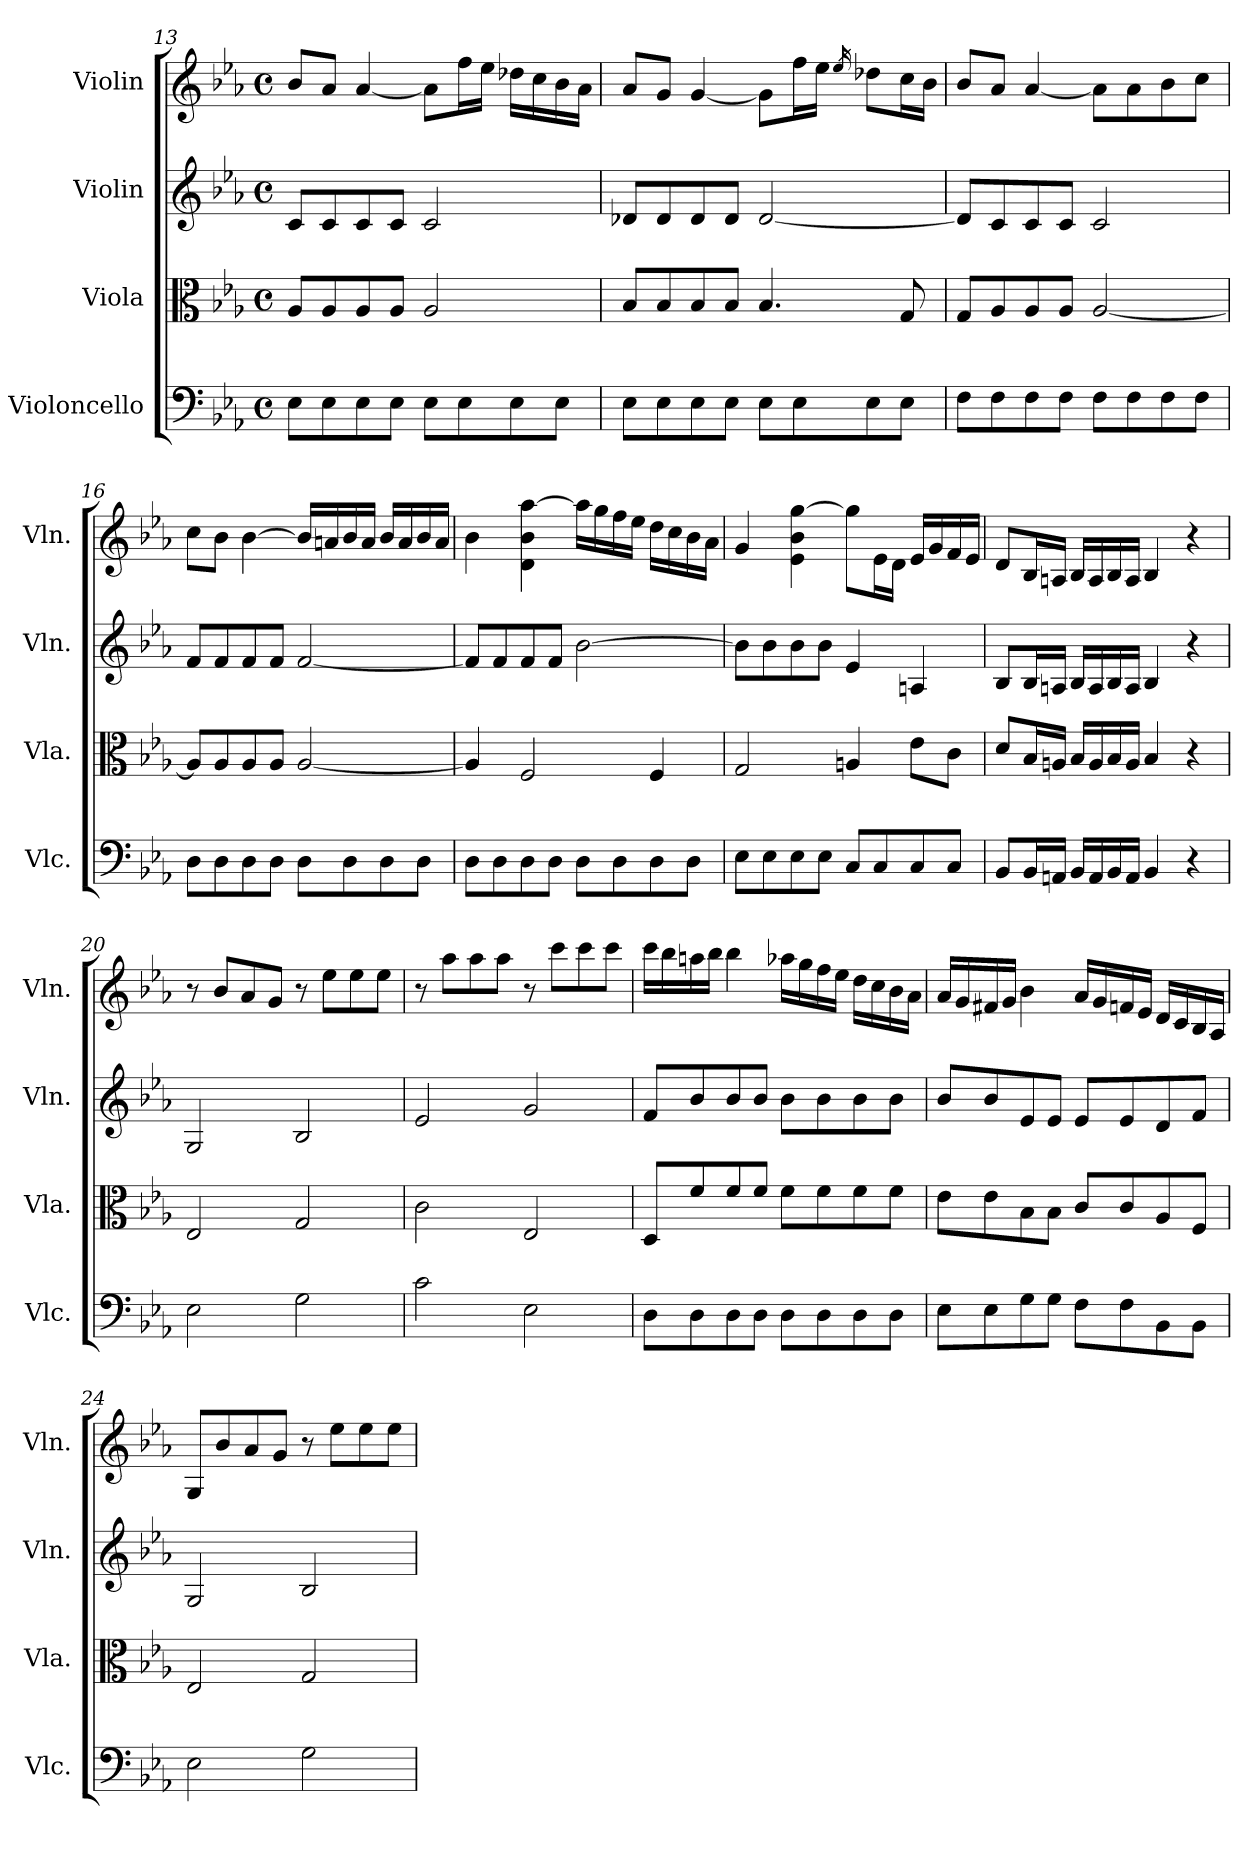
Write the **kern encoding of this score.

**kern	**kern	**kern	**kern
*part4	*part3	*part2	*part1
*staff4	*staff3	*staff2	*staff1
*I"Violoncello	*I"Viola	*I"Violin	*I"Violin
*I'Vlc.	*I'Vla.	*I'Vln.	*I'Vln.
*clefF4	*clefC3	*clefG2	*clefG2
*k[b-e-a-]	*k[b-e-a-]	*k[b-e-a-]	*k[b-e-a-]
*E-:	*E-:	*E-:	*E-:
*M4/4	*M4/4	*M4/4	*M4/4
*met(c)	*met(c)	*met(c)	*met(c)
=13	=13	=13	=13
8E-\L	8A-/L	8c/L	8b-/L
8E-\	8A-/	8c/	8a-/J
8E-\	8A-/	8c/	[4a-/
8E-\J	8A-/J	8c/J	.
8E-\L	2A-/	2c/	8a-\L]
8E-\	.	.	16ff\L
.	.	.	16ee-\JJ
8E-\	.	.	16dd-X\LL
.	.	.	16cc\
8E-\J	.	.	16b-\
.	.	.	16a-\JJ
!!LO:PB:g=z
=14	=14	=14	=14
8E-\L	8B-/L	8d-X/L	8a-/L
8E-\	8B-/	8d-/	8g/J
8E-\	8B-/	8d-/	[4g/
8E-\J	8B-/J	8d-/J	.
8E-\L	4.B-/	[2d-/	8g\L]
8E-\	.	.	16ff\L
.	.	.	16ee-\JJ
.	.	.	16qee-/
8E-\	.	.	8dd-X\L
8E-\J	8G/	.	16cc\L
.	.	.	16b-\JJ
=15	=15	=15	=15
8F\L	8G/L	8d-/L]	8b-/L
8F\	8A-/	8c/	8a-/J
8F\	8A-/	8c/	[4a-/
8F\J	8A-/J	8c/J	.
8F\L	[2A-/	2c/	8a-\L]
8F\	.	.	8a-\
8F\	.	.	8b-\
8F\J	.	.	8cc\J
=16	=16	=16	=16
8D\L	8A-/L]	8f/L	8cc\L
8D\	8A-/	8f/	8b-\J
8D\	8A-/	8f/	[4b-\
8D\J	8A-/J	8f/J	.
8D\L	[2A-/	[2f/	16b-/LL]
.	.	.	16an/
8D\	.	.	16b-/
.	.	.	16a/JJ
8D\	.	.	16b-/LL
.	.	.	16a/
8D\J	.	.	16b-/
.	.	.	16a/JJ
!!LO:LB:g=z
=17	=17	=17	=17
8D\L	4A-/]	8f/L]	4b-\
8D\	.	8f/	.
8D\	2F/	8f/	4d\ 4b-\ [4aa-\
8D\J	.	8f/J	.
8D\L	.	[2b-\	16aa-\LL]
.	.	.	16gg\
8D\	.	.	16ff\
.	.	.	16ee-\JJ
8D\	4F/	.	16dd\LL
.	.	.	16cc\
8D\J	.	.	16b-\
.	.	.	16a-\JJ
=18	=18	=18	=18
8E-\L	2G/	8b-\L]	4g/
8E-\	.	8b-\	.
8E-\	.	8b-\	4e-\ 4b-\ [4gg\
8E-\J	.	8b-\J	.
8C/L	4An/	4e-/	8gg\L]
8C/	.	.	16e-\L
.	.	.	16d\JJ
8C/	8e-\L	4An/	16e-/LL
.	.	.	16g/
8C/J	8c\J	.	16f/
.	.	.	16e-/JJ
=19	=19	=19	=19
8BB-/L	8d/L	8B-/L	8d/L
16BB-/L	16B-/L	16B-/L	16B-/L
16AAn/JJ	16An/JJ	16An/JJ	16An/JJ
16BB-/LL	16B-/LL	16B-/LL	16B-/LL
16AA/	16A/	16A/	16A/
16BB-/	16B-/	16B-/	16B-/
16AA/JJ	16A/JJ	16A/JJ	16A/JJ
4BB-/	4B-/	4B-/	4B-/
4r	4r	4r	4r
=20	=20	=20	=20
2E-\	2E-/	2G/	8r
.	.	.	8b-/L
.	.	.	8a-/
.	.	.	8g/J
2G\	2G/	2B-/	8r
.	.	.	8ee-\L
.	.	.	8ee-\
.	.	.	8ee-\J
!!LO:LB:g=z
=21	=21	=21	=21
2c\	2c\	2e-/	8r
.	.	.	8aa-\L
.	.	.	8aa-\
.	.	.	8aa-\J
2E-\	2E-/	2g/	8r
.	.	.	8ccc\L
.	.	.	8ccc\
.	.	.	8ccc\J
=22	=22	=22	=22
8D\L	8D/L	8f/L	16ccc\LL
.	.	.	16bb-\
8D\	8f/	8b-/	16aan\
.	.	.	16bb-\JJ
8D\	8f/	8b-/	4bb-\
8D\J	8f/J	8b-/J	.
8D\L	8f\L	8b-\L	16aa-X\LL
.	.	.	16gg\
8D\	8f\	8b-\	16ff\
.	.	.	16ee-\JJ
8D\	8f\	8b-\	16dd\LL
.	.	.	16cc\
8D\J	8f\J	8b-\J	16b-\
.	.	.	16a-\JJ
=23	=23	=23	=23
8E-\L	8e-\L	8b-/L	16a-/LL
.	.	.	16g/
8E-\	8e-\	8b-/	16f#X/
.	.	.	16g/JJ
8G\	8B-\	8e-/	4b-\
8G\J	8B-\J	8e-/J	.
8F\L	8c/L	8e-/L	16a-/LL
.	.	.	16g/
8F\	8c/	8e-/	16fn/
.	.	.	16e-/JJ
8BB-\	8A-/	8d/	16d/LL
.	.	.	16c/
8BB-\J	8F/J	8f/J	16B-/
.	.	.	16A-/JJ
!!LO:PB:g=z
=24	=24	=24	=24
2E-\	2E-/	2G/	8G/L
.	.	.	8b-/
.	.	.	8a-/
.	.	.	8g/J
2G\	2G/	2B-/	8r
.	.	.	8ee-\L
.	.	.	8ee-\
.	.	.	8ee-\J
=	=	=	=
*-	*-	*-	*-
